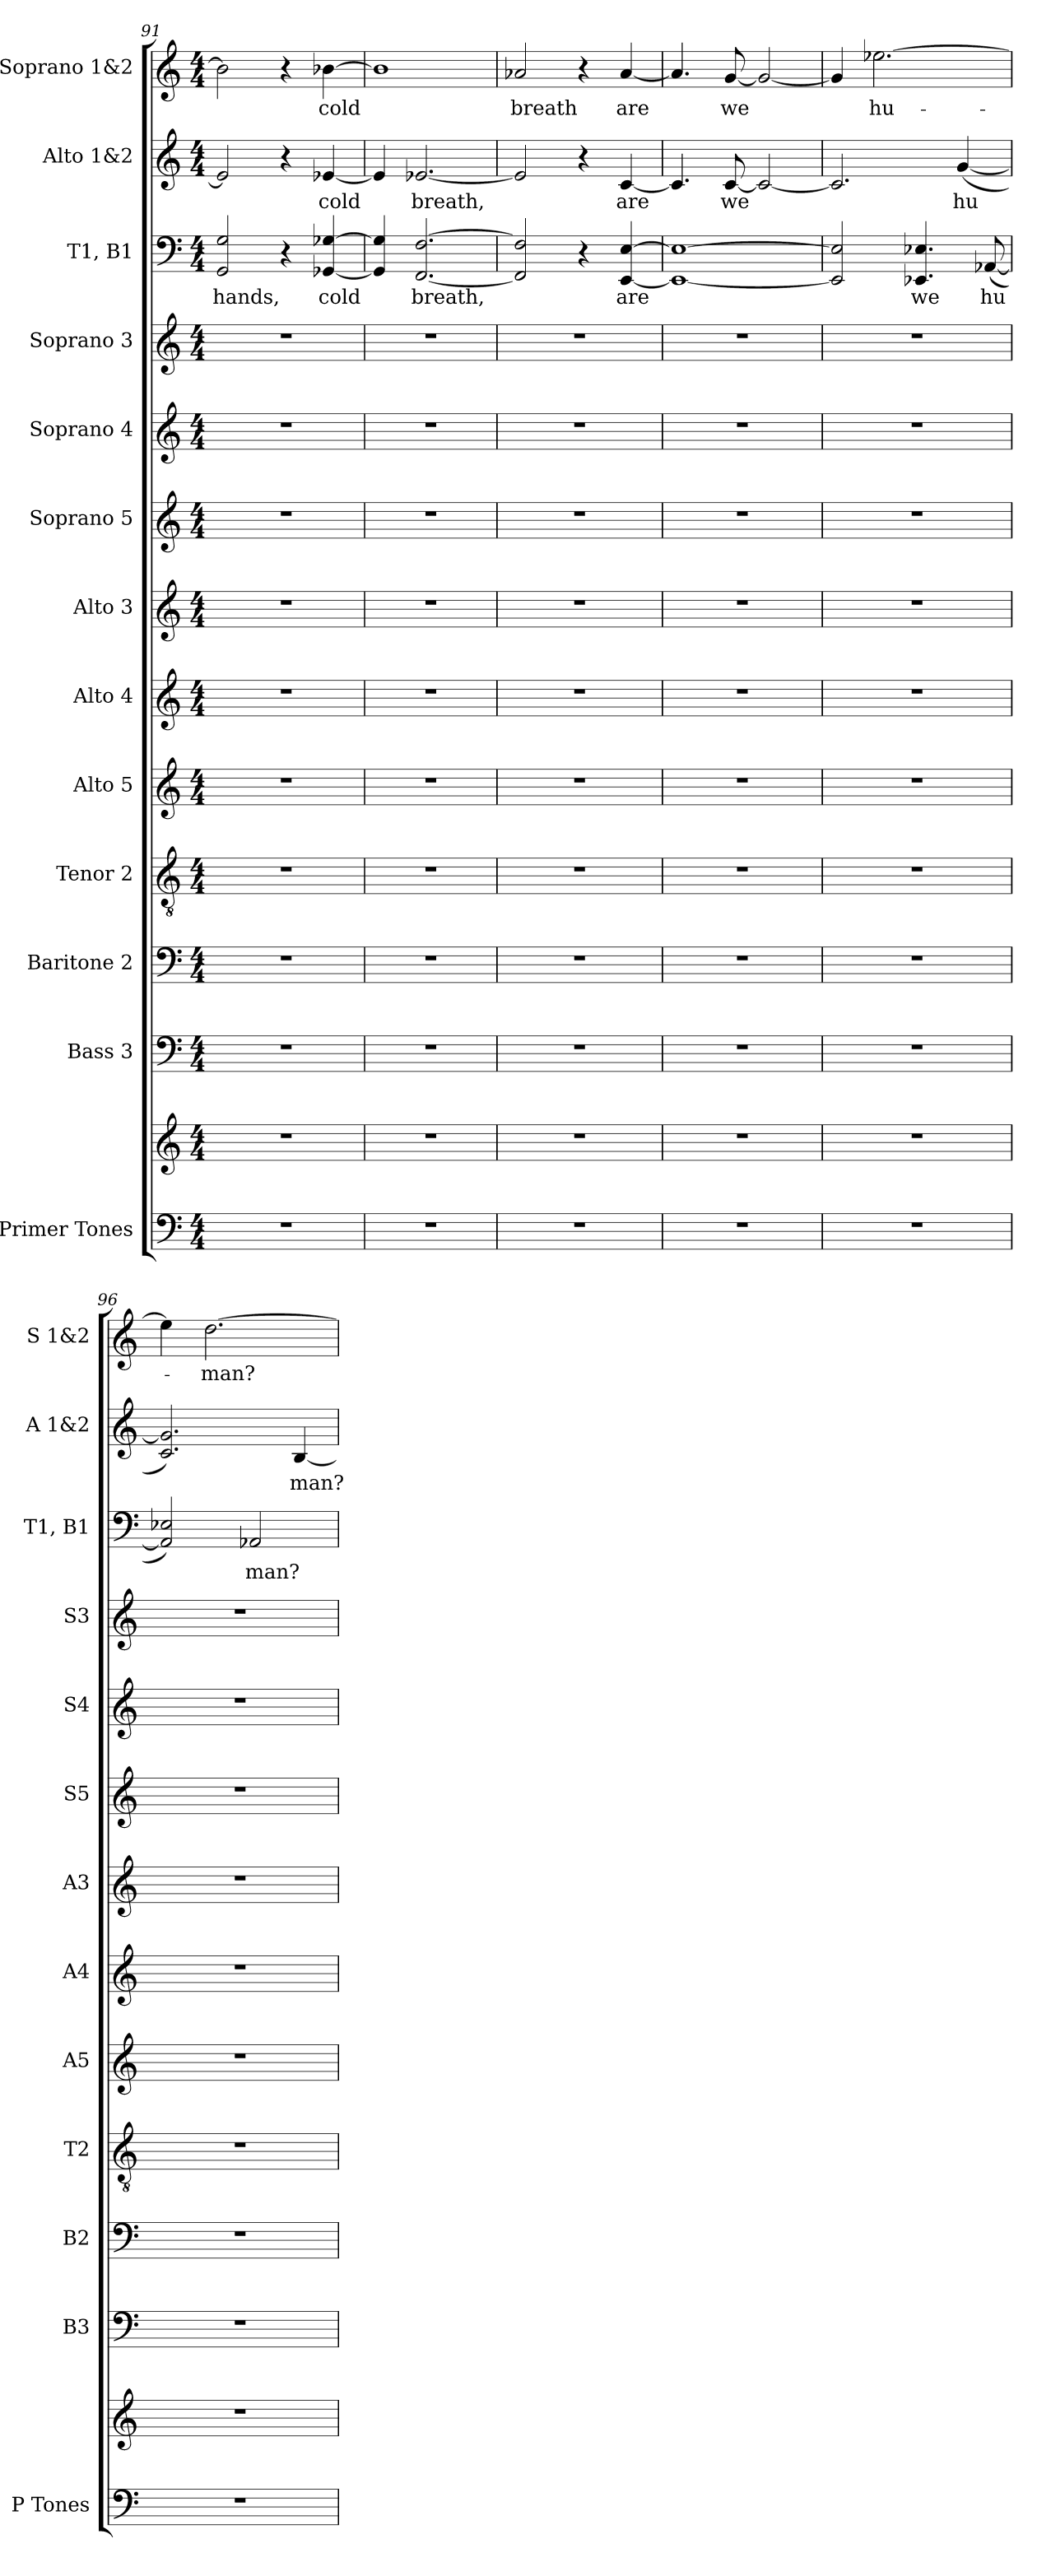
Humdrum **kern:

**kern	**kern	**kern	**kern	**kern	**kern	**kern	**kern	**kern	**kern	**kern	**kern	**text	**kern	**text	**kern	**text
*part13	*part13	*part12	*part11	*part10	*part9	*part8	*part7	*part6	*part5	*part4	*part3	*part3	*part2	*part2	*part1	*part1
*staff14	*staff13	*staff12	*staff11	*staff10	*staff9	*staff8	*staff7	*staff6	*staff5	*staff4	*staff3	*staff3	*staff2	*staff2	*staff1	*staff1
*I"Primer Tones	*	*I"Bass 3	*I"Baritone 2	*I"Tenor 2	*I"Alto 5	*I"Alto 4	*I"Alto 3	*I"Soprano 5	*I"Soprano 4	*I"Soprano 3	*I"T1, B1	*	*I"Alto 1&2	*	*I"Soprano 1&2	*
*I'P Tones	*	*I'B3	*I'B2	*I'T2	*I'A5	*I'A4	*I'A3	*I'S5	*I'S4	*I'S3	*I'T1, B1	*	*I'A 1&2	*	*I'S 1&2	*
*clefF4	*clefG2	*clefF4	*clefF4	*clefGv2	*clefG2	*clefG2	*clefG2	*clefG2	*clefG2	*clefG2	*clefF4	*	*clefG2	*	*clefG2	*
*k[]	*k[]	*k[]	*k[]	*k[]	*k[]	*k[]	*k[]	*k[]	*k[]	*k[]	*k[]	*	*k[]	*	*k[]	*
*M4/4	*M4/4	*M4/4	*M4/4	*M4/4	*M4/4	*M4/4	*M4/4	*M4/4	*M4/4	*M4/4	*M4/4	*	*M4/4	*	*M4/4	*
=91	=91	=91	=91	=91	=91	=91	=91	=91	=91	=91	=91	=91	=91	=91	=91	=91
!	!	!	!	!	!	!	!	!	!	!	!	!LO:LY:b	!	!	!	!
1r	1r	1r	1r	1r	1r	1r	1r	1r	1r	1r	2GG/ 2G/	hands,	2e-/]	.	2b-\]	.
.	.	.	.	.	.	.	.	.	.	.	4r	.	4r	.	4r	.
!	!	!	!	!	!	!	!	!	!	!	!	!LO:LY:b	!	!LO:LY:b	!	!LO:LY:b
.	.	.	.	.	.	.	.	.	.	.	[4GG-X/ [4G-X/	cold	[4e-X/	cold	[4b-X\	cold
=92	=92	=92	=92	=92	=92	=92	=92	=92	=92	=92	=92	=92	=92	=92	=92	=92
1r	1r	1r	1r	1r	1r	1r	1r	1r	1r	1r	4GG-/] 4G-/]	.	4e-/]	.	1b-]	.
!	!	!	!	!	!	!	!	!	!	!	!	!LO:LY:b	!	!LO:LY:b	!	!
.	.	.	.	.	.	.	.	.	.	.	[2.FF/ [2.F/	breath,	[2.e-X/	breath,	.	.
=93	=93	=93	=93	=93	=93	=93	=93	=93	=93	=93	=93	=93	=93	=93	=93	=93
!	!	!	!	!	!	!	!	!	!	!	!	!	!	!	!	!LO:LY:b
1r	1r	1r	1r	1r	1r	1r	1r	1r	1r	1r	2FF/] 2F/]	.	2e-/]	.	2a-X/	breath
.	.	.	.	.	.	.	.	.	.	.	4r	.	4r	.	4r	.
!	!	!	!	!	!	!	!	!	!	!	!	!LO:LY:b	!	!LO:LY:b	!	!LO:LY:b
.	.	.	.	.	.	.	.	.	.	.	[4EE/ [4E/	are	[4c/	are	[4a-/	are
=94	=94	=94	=94	=94	=94	=94	=94	=94	=94	=94	=94	=94	=94	=94	=94	=94
1r	1r	1r	1r	1r	1r	1r	1r	1r	1r	1r	1EE_ 1E_	.	4.c/]	.	4.a-/]	.
!	!	!	!	!	!	!	!	!	!	!	!	!	!	!LO:LY:b	!	!LO:LY:b
.	.	.	.	.	.	.	.	.	.	.	.	.	[8c/	we	[8g/	we
.	.	.	.	.	.	.	.	.	.	.	.	.	2c/_	.	2g/_	.
=95	=95	=95	=95	=95	=95	=95	=95	=95	=95	=95	=95	=95	=95	=95	=95	=95
1r	1r	1r	1r	1r	1r	1r	1r	1r	1r	1r	2EE/] 2E/]	.	2.c/]	.	4g/]	.
!	!	!	!	!	!	!	!	!	!	!	!	!	!	!	!	!LO:LY:b
.	.	.	.	.	.	.	.	.	.	.	.	.	.	.	[2.ee-X\	hu-
!	!	!	!	!	!	!	!	!	!	!	!	!LO:LY:b	!	!	!	!
.	.	.	.	.	.	.	.	.	.	.	4.EE-X/ 4.E-X/	we	.	.	.	.
!	!	!	!	!	!	!	!	!	!	!	!	!	!	!LO:LY:b	!	!
.	.	.	.	.	.	.	.	.	.	.	.	.	(<[4g/	hu	.	.
!	!	!	!	!	!	!	!	!	!	!	!	!LO:LY:b	!	!	!	!
.	.	.	.	.	.	.	.	.	.	.	(>[8AA-X/	hu	.	.	.	.
=96	=96	=96	=96	=96	=96	=96	=96	=96	=96	=96	=96	=96	=96	=96	=96	=96
1r	1r	1r	1r	1r	1r	1r	1r	1r	1r	1r	2AA-/] 2E-X/)	.	2.c/ 2.g/])	.	4ee-\]	.
!	!	!	!	!	!	!	!	!	!	!	!	!	!	!	!	!LO:LY:b
.	.	.	.	.	.	.	.	.	.	.	.	.	.	.	[2.dd\	-man?
!	!	!	!	!	!	!	!	!	!	!	!	!LO:LY:b	!	!	!	!
.	.	.	.	.	.	.	.	.	.	.	2AA-X/	man?	.	.	.	.
!	!	!	!	!	!	!	!	!	!	!	!	!	!	!LO:LY:b	!	!
.	.	.	.	.	.	.	.	.	.	.	.	.	[4B/	man?	.	.
=	=	=	=	=	=	=	=	=	=	=	=	=	=	=	=	=
*-	*-	*-	*-	*-	*-	*-	*-	*-	*-	*-	*-	*-	*-	*-	*-	*-
